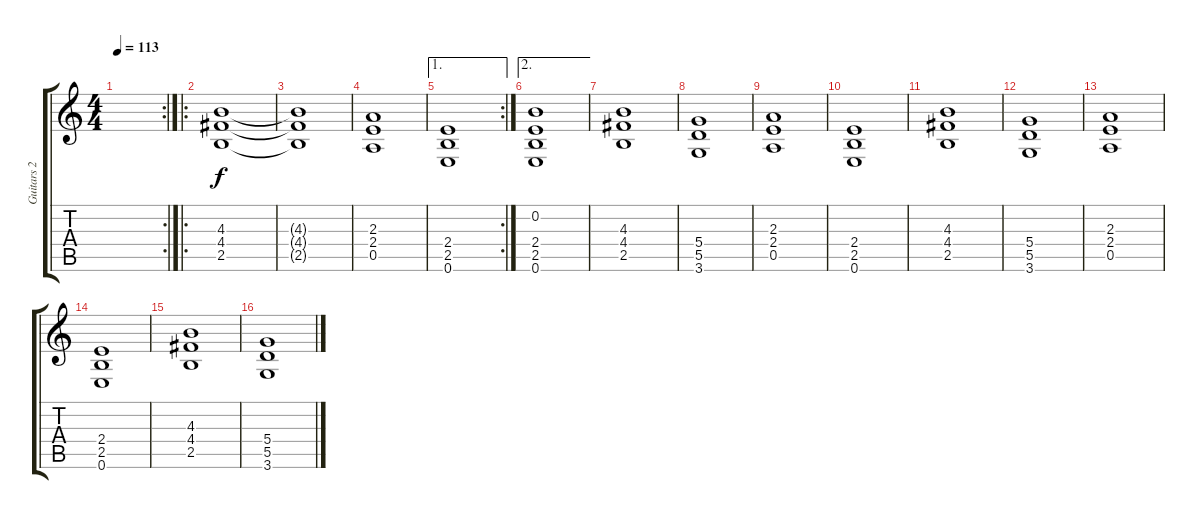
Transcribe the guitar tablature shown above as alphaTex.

\track ("Guitars 2" "Guitars 2") {instrument overdrivenguitar}
\staff {score tabs}
\tuning (E4 B3 G3 D3 A2 E2) {hide}
\rc 2
\ts (4 4)
\tempo 113
\clef g2
\ks c
|
\ro
(4.3 4.4 2.5).1 |
(4.3{t} 4.4{t} 2.5{t}).1 |
(2.3 2.4 0.5).1 |
\ae 1
\rc 2
(2.4 2.5 0.6).1 |
\ae 2
(0.2 2.4 2.5 0.6).1 |
(4.3 4.4 2.5).1{volume 10 balance 16} |
(5.4 5.5 3.6).1 |
(2.3 2.4 0.5).1 |
(2.4 2.5 0.6).1 |
(4.3 4.4 2.5).1 |
(5.4 5.5 3.6).1 |
(2.3 2.4 0.5).1 |
(2.4 2.5 0.6).1 |
(4.3 4.4 2.5).1{volume 10 balance 16} |
(5.4 5.5 3.6).1
